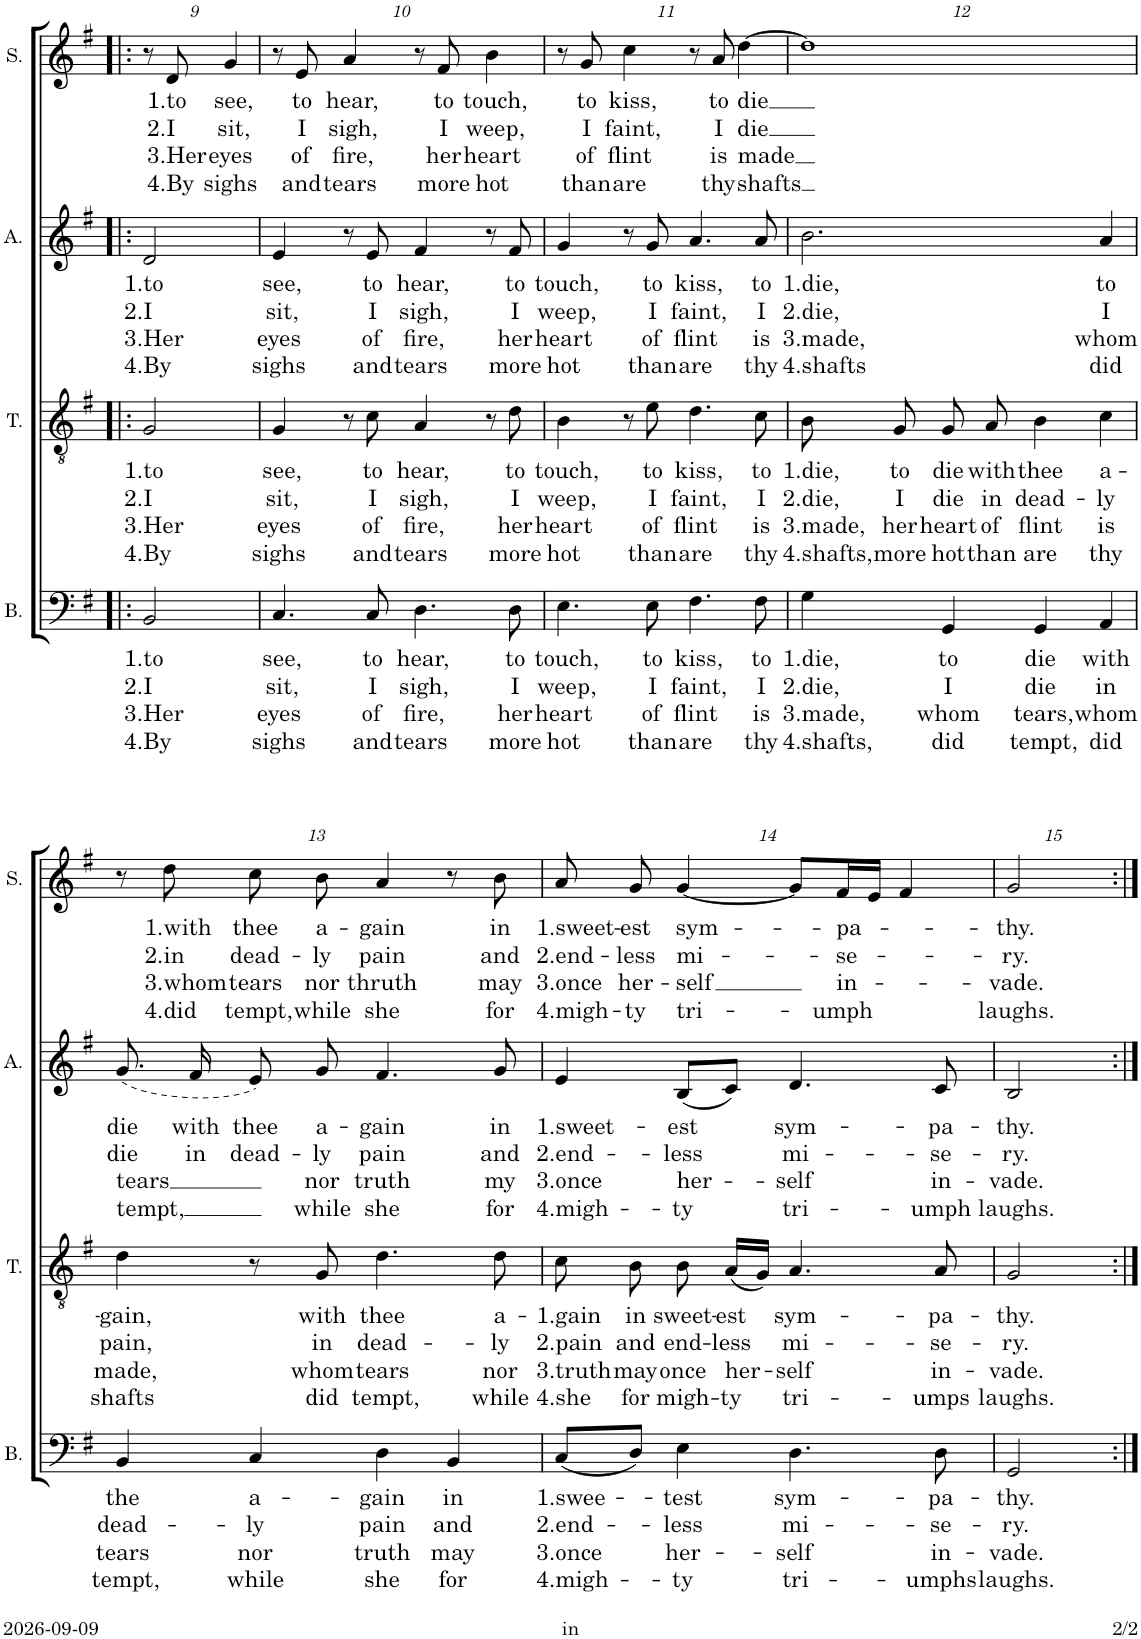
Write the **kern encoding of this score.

**kern	**text	**text	**text	**text	**kern	**text	**text	**text	**text	**kern	**text	**text	**text	**text	**kern	**text	**text	**text	**text
*part4	*part4	*part4	*part4	*part4	*part3	*part3	*part3	*part3	*part3	*part2	*part2	*part2	*part2	*part2	*part1	*part1	*part1	*part1	*part1
*staff4	*staff4	*staff4	*staff4	*staff4	*staff3	*staff3	*staff3	*staff3	*staff3	*staff2	*staff2	*staff2	*staff2	*staff2	*staff1	*staff1	*staff1	*staff1	*staff1
*I"Bass	*	*	*	*	*I"Tenor	*	*	*	*	*I"Alto	*	*	*	*	*I"Soprano	*	*	*	*
*I'B.	*	*	*	*	*I'T.	*	*	*	*	*I'A.	*	*	*	*	*I'S.	*	*	*	*
!!LO:PB:g=z
*clefF4	*	*	*	*	*clefGv2	*	*	*	*	*clefG2	*	*	*	*	*clefG2	*	*	*	*
*k[f#]	*	*	*	*	*k[f#]	*	*	*	*	*k[f#]	*	*	*	*	*k[f#]	*	*	*	*
*M4/4	*	*	*	*	*M4/4	*	*	*	*	*M4/4	*	*	*	*	*M4/4	*	*	*	*
=9!|:	=9!|:	=9!|:	=9!|:	=9!|:	=9!|:	=9!|:	=9!|:	=9!|:	=9!|:	=9!|:	=9!|:	=9!|:	=9!|:	=9!|:	=9!|:	=9!|:	=9!|:	=9!|:	=9!|:
!	!LO:LY:b	!LO:LY:b	!LO:LY:b	!LO:LY:b	!	!LO:LY:b	!LO:LY:b	!LO:LY:b	!LO:LY:b	!	!LO:LY:b	!LO:LY:b	!LO:LY:b	!LO:LY:b	!	!	!	!	!
2BB/	1.to	2.I	3.Her	4.By	2G/	1.to	2.I	3.Her	4.By	2d/	1.to	2.I	3.Her	4.By	8r	.	.	.	.
!	!	!	!	!	!	!	!	!	!	!	!	!	!	!	!	!LO:LY:b	!LO:LY:b	!LO:LY:b	!LO:LY:b
.	.	.	.	.	.	.	.	.	.	.	.	.	.	.	8d/	1.to	2.I	3.Her	4.By
!	!	!	!	!	!	!	!	!	!	!	!	!	!	!	!	!LO:LY:b	!LO:LY:b	!LO:LY:b	!LO:LY:b
.	.	.	.	.	.	.	.	.	.	.	.	.	.	.	4g/	see,	sit,	eyes	sighs
=10	=10	=10	=10	=10	=10	=10	=10	=10	=10	=10	=10	=10	=10	=10	=10	=10	=10	=10	=10
!	!LO:LY:b	!LO:LY:b	!LO:LY:b	!LO:LY:b	!	!LO:LY:b	!LO:LY:b	!LO:LY:b	!LO:LY:b	!	!LO:LY:b	!LO:LY:b	!LO:LY:b	!LO:LY:b	!	!	!	!	!
4.C/	see,	sit,	eyes	sighs	4G/	see,	sit,	eyes	sighs	4e/	see,	sit,	eyes	sighs	8r	.	.	.	.
!	!	!	!	!	!	!	!	!	!	!	!	!	!	!	!	!LO:LY:b	!LO:LY:b	!LO:LY:b	!LO:LY:b
.	.	.	.	.	.	.	.	.	.	.	.	.	.	.	8e/	to	I	of	and
!	!	!	!	!	!	!	!	!	!	!	!	!	!	!	!	!LO:LY:b	!LO:LY:b	!LO:LY:b	!LO:LY:b
.	.	.	.	.	8r	.	.	.	.	8r	.	.	.	.	4a/	hear,	sigh,	fire,	tears
!	!LO:LY:b	!LO:LY:b	!LO:LY:b	!LO:LY:b	!	!LO:LY:b	!LO:LY:b	!LO:LY:b	!LO:LY:b	!	!LO:LY:b	!LO:LY:b	!LO:LY:b	!LO:LY:b	!	!	!	!	!
8C/	to	I	of	and	8c\	to	I	of	and	8e/	to	I	of	and	.	.	.	.	.
!	!LO:LY:b	!LO:LY:b	!LO:LY:b	!LO:LY:b	!	!LO:LY:b	!LO:LY:b	!LO:LY:b	!LO:LY:b	!	!LO:LY:b	!LO:LY:b	!LO:LY:b	!LO:LY:b	!	!	!	!	!
4.D\	hear,	sigh,	fire,	tears	4A/	hear,	sigh,	fire,	tears	4f#/	hear,	sigh,	fire,	tears	8r	.	.	.	.
!	!	!	!	!	!	!	!	!	!	!	!	!	!	!	!	!LO:LY:b	!LO:LY:b	!LO:LY:b	!LO:LY:b
.	.	.	.	.	.	.	.	.	.	.	.	.	.	.	8f#/	to	I	her	more
!	!	!	!	!	!	!	!	!	!	!	!	!	!	!	!	!LO:LY:b	!LO:LY:b	!LO:LY:b	!LO:LY:b
.	.	.	.	.	8r	.	.	.	.	8r	.	.	.	.	4b\	touch,	weep,	heart	hot
!	!LO:LY:b	!LO:LY:b	!LO:LY:b	!LO:LY:b	!	!LO:LY:b	!LO:LY:b	!LO:LY:b	!LO:LY:b	!	!LO:LY:b	!LO:LY:b	!LO:LY:b	!LO:LY:b	!	!	!	!	!
8D\	to	I	her	more	8d\	to	I	her	more	8f#/	to	I	her	more	.	.	.	.	.
=11	=11	=11	=11	=11	=11	=11	=11	=11	=11	=11	=11	=11	=11	=11	=11	=11	=11	=11	=11
!	!LO:LY:b	!LO:LY:b	!LO:LY:b	!LO:LY:b	!	!LO:LY:b	!LO:LY:b	!LO:LY:b	!LO:LY:b	!	!LO:LY:b	!LO:LY:b	!LO:LY:b	!LO:LY:b	!	!	!	!	!
4.E\	touch,	weep,	heart	hot	4B\	touch,	weep,	heart	hot	4g/	touch,	weep,	heart	hot	8r	.	.	.	.
!	!	!	!	!	!	!	!	!	!	!	!	!	!	!	!	!LO:LY:b	!LO:LY:b	!LO:LY:b	!LO:LY:b
.	.	.	.	.	.	.	.	.	.	.	.	.	.	.	8g/	to	I	of	than
!	!	!	!	!	!	!	!	!	!	!	!	!	!	!	!	!LO:LY:b	!LO:LY:b	!LO:LY:b	!LO:LY:b
.	.	.	.	.	8r	.	.	.	.	8r	.	.	.	.	4cc\	kiss,	faint,	flint	are
!	!LO:LY:b	!LO:LY:b	!LO:LY:b	!LO:LY:b	!	!LO:LY:b	!LO:LY:b	!LO:LY:b	!LO:LY:b	!	!LO:LY:b	!LO:LY:b	!LO:LY:b	!LO:LY:b	!	!	!	!	!
8E\	to	I	of	than	8e\	to	I	of	than	8g/	to	I	of	than	.	.	.	.	.
!	!LO:LY:b	!LO:LY:b	!LO:LY:b	!LO:LY:b	!	!LO:LY:b	!LO:LY:b	!LO:LY:b	!LO:LY:b	!	!LO:LY:b	!LO:LY:b	!LO:LY:b	!LO:LY:b	!	!	!	!	!
4.F#\	kiss,	faint,	flint	are	4.d\	kiss,	faint,	flint	are	4.a/	kiss,	faint,	flint	are	8r	.	.	.	.
!	!	!	!	!	!	!	!	!	!	!	!	!	!	!	!	!LO:LY:b	!LO:LY:b	!LO:LY:b	!LO:LY:b
.	.	.	.	.	.	.	.	.	.	.	.	.	.	.	8a/	to	I	is	thy
!	!	!	!	!	!	!	!	!	!	!	!	!	!	!	!	!LO:LY:b	!LO:LY:b	!LO:LY:b	!LO:LY:b
.	.	.	.	.	.	.	.	.	.	.	.	.	.	.	[4dd\	die	die	made	shafts
!	!LO:LY:b	!LO:LY:b	!LO:LY:b	!LO:LY:b	!	!LO:LY:b	!LO:LY:b	!LO:LY:b	!LO:LY:b	!	!LO:LY:b	!LO:LY:b	!LO:LY:b	!LO:LY:b	!	!	!	!	!
8F#\	to	I	is	thy	8c\	to	I	is	thy	8a/	to	I	is	thy	.	.	.	.	.
=12	=12	=12	=12	=12	=12	=12	=12	=12	=12	=12	=12	=12	=12	=12	=12	=12	=12	=12	=12
!	!LO:LY:b	!LO:LY:b	!LO:LY:b	!LO:LY:b	!	!LO:LY:b	!LO:LY:b	!LO:LY:b	!LO:LY:b	!	!LO:LY:b	!LO:LY:b	!LO:LY:b	!LO:LY:b	!	!	!	!	!
4G\	1.die,	2.die,	3.made,	4.shafts,	8B\	1.die,	2.die,	3.made,	4.shafts,	2.b\	1.die,	2.die,	3.made,	4.shafts	1dd]	.	.	.	.
!	!	!	!	!	!	!LO:LY:b	!LO:LY:b	!LO:LY:b	!LO:LY:b	!	!	!	!	!	!	!	!	!	!
.	.	.	.	.	8G/	to	I	her	more	.	.	.	.	.	.	.	.	.	.
!	!LO:LY:b	!LO:LY:b	!LO:LY:b	!LO:LY:b	!	!LO:LY:b	!LO:LY:b	!LO:LY:b	!LO:LY:b	!	!	!	!	!	!	!	!	!	!
4GG/	to	I	whom	did	8G/	die	die	heart	hot	.	.	.	.	.	.	.	.	.	.
!	!	!	!	!	!	!LO:LY:b	!LO:LY:b	!LO:LY:b	!LO:LY:b	!	!	!	!	!	!	!	!	!	!
.	.	.	.	.	8A/	with	in	of	than	.	.	.	.	.	.	.	.	.	.
!	!LO:LY:b	!LO:LY:b	!LO:LY:b	!LO:LY:b	!	!LO:LY:b	!LO:LY:b	!LO:LY:b	!LO:LY:b	!	!	!	!	!	!	!	!	!	!
4GG/	die	die	tears,	tempt,	4B\	thee	dead-	flint	are	.	.	.	.	.	.	.	.	.	.
!	!LO:LY:b	!LO:LY:b	!LO:LY:b	!LO:LY:b	!	!LO:LY:b	!LO:LY:b	!LO:LY:b	!LO:LY:b	!	!LO:LY:b	!LO:LY:b	!LO:LY:b	!LO:LY:b	!	!	!	!	!
4AA/	with	in	whom	did	4c\	a-	-ly	is	thy	4a/	to	I	whom	did	.	.	.	.	.
!!LO:LB:g=z
=13	=13	=13	=13	=13	=13	=13	=13	=13	=13	=13	=13	=13	=13	=13	=13	=13	=13	=13	=13
!	!LO:LY:b	!LO:LY:b	!LO:LY:b	!LO:LY:b	!	!LO:LY:b	!LO:LY:b	!LO:LY:b	!LO:LY:b	!	!LO:LY:b	!LO:LY:b	!LO:LY:b	!LO:LY:b	!	!	!	!	!
4BB/	the	dead-	tears	tempt,	4d\	-gain,	pain,	made,	shafts	(8.g/	die	die	tears	tempt,	8r	.	.	.	.
!	!	!	!	!	!	!	!	!	!	!	!	!	!	!	!	!LO:LY:b	!LO:LY:b	!LO:LY:b	!LO:LY:b
.	.	.	.	.	.	.	.	.	.	.	.	.	.	.	8dd\	1.with	2.in	3.whom	4.did
!	!	!	!	!	!	!	!	!	!	!	!LO:LY:b	!LO:LY:b	!	!	!	!	!	!	!
.	.	.	.	.	.	.	.	.	.	16f#/	with	in	.	.	.	.	.	.	.
!	!LO:LY:b	!LO:LY:b	!LO:LY:b	!LO:LY:b	!	!	!	!	!	!	!LO:LY:b	!LO:LY:b	!	!	!	!LO:LY:b	!LO:LY:b	!LO:LY:b	!LO:LY:b
4C/	a-	-ly	nor	while	8r	.	.	.	.	8e/)	thee	dead-	.	.	8cc\	thee	dead-	tears	tempt,
!	!	!	!	!	!	!LO:LY:b	!LO:LY:b	!LO:LY:b	!LO:LY:b	!	!LO:LY:b	!LO:LY:b	!LO:LY:b	!LO:LY:b	!	!LO:LY:b	!LO:LY:b	!LO:LY:b	!LO:LY:b
.	.	.	.	.	8G/	with	in	whom	did	8g/	a-	-ly	nor	while	8b\	a-	-ly	nor	while
!	!LO:LY:b	!LO:LY:b	!LO:LY:b	!LO:LY:b	!	!LO:LY:b	!LO:LY:b	!LO:LY:b	!LO:LY:b	!	!LO:LY:b	!LO:LY:b	!LO:LY:b	!LO:LY:b	!	!LO:LY:b	!LO:LY:b	!LO:LY:b	!LO:LY:b
4D\	-gain	pain	truth	she	4.d\	thee	dead-	tears	tempt,	4.f#/	-gain	pain	truth	she	4a/	-gain	pain	thruth	she
!	!LO:LY:b	!LO:LY:b	!LO:LY:b	!LO:LY:b	!	!	!	!	!	!	!	!	!	!	!	!	!	!	!
4BB/	in	and	may	for	.	.	.	.	.	.	.	.	.	.	8r	.	.	.	.
!	!	!	!	!	!	!LO:LY:b	!LO:LY:b	!LO:LY:b	!LO:LY:b	!	!LO:LY:b	!LO:LY:b	!LO:LY:b	!LO:LY:b	!	!LO:LY:b	!LO:LY:b	!LO:LY:b	!LO:LY:b
.	.	.	.	.	8d\	a-	-ly	nor	while	8g/	in	and	my	for	8b\	in	and	may	for
=14	=14	=14	=14	=14	=14	=14	=14	=14	=14	=14	=14	=14	=14	=14	=14	=14	=14	=14	=14
!	!LO:LY:b	!LO:LY:b	!LO:LY:b	!LO:LY:b	!	!LO:LY:b	!LO:LY:b	!LO:LY:b	!LO:LY:b	!	!LO:LY:b	!LO:LY:b	!LO:LY:b	!LO:LY:b	!	!LO:LY:b	!LO:LY:b	!LO:LY:b	!LO:LY:b
(8C/L	1.swee-	2.end-	3.once	4.migh-	8c\	-1.gain	2.pain	3.truth	4.she	4e/	1.sweet-	2.end-	3.once	4.migh-	8a/	1.sweet-	2.end-	3.once	4.migh-
!	!	!	!	!	!	!LO:LY:b	!LO:LY:b	!LO:LY:b	!LO:LY:b	!	!	!	!	!	!	!LO:LY:b	!LO:LY:b	!LO:LY:b	!LO:LY:b
8D/J)	.	.	.	.	8B\	in	and	may	for	.	.	.	.	.	8g/	-est	-less	her-	-ty
!	!LO:LY:b	!LO:LY:b	!LO:LY:b	!LO:LY:b	!	!LO:LY:b	!LO:LY:b	!LO:LY:b	!LO:LY:b	!	!LO:LY:b	!LO:LY:b	!LO:LY:b	!LO:LY:b	!	!LO:LY:b	!LO:LY:b	!LO:LY:b	!LO:LY:b
4E\	-test	-less	her-	-ty	8B\	sweet-	end-	once	migh-	(8B/L	-est	-less	her-	-ty	[4g/	sym-	mi-	-self	tri-
!	!	!	!	!	!	!LO:LY:b	!LO:LY:b	!LO:LY:b	!LO:LY:b	!	!	!	!	!	!	!	!	!	!
.	.	.	.	.	(16A/LL	-est	-less	her-	-ty	8c/J)	.	.	.	.	.	.	.	.	.
.	.	.	.	.	16G/JJ)	.	.	.	.	.	.	.	.	.	.	.	.	.	.
!	!LO:LY:b	!LO:LY:b	!LO:LY:b	!LO:LY:b	!	!LO:LY:b	!LO:LY:b	!LO:LY:b	!LO:LY:b	!	!LO:LY:b	!LO:LY:b	!LO:LY:b	!LO:LY:b	!	!	!	!	!
4.D\	sym-	mi-	-self	tri-	4.A/	sym-	mi-	-self	tri-	4.d/	sym-	mi-	-self	tri-	8g/L]	.	.	.	.
!	!	!	!	!	!	!	!	!	!	!	!	!	!	!	!	!LO:LY:b	!LO:LY:b	!LO:LY:b	!LO:LY:b
.	.	.	.	.	.	.	.	.	.	.	.	.	.	.	16f#/L	-pa-	-se-	in-	-umph
.	.	.	.	.	.	.	.	.	.	.	.	.	.	.	16e/JJ	.	.	.	.
.	.	.	.	.	.	.	.	.	.	.	.	.	.	.	4f#/	.	.	.	.
!	!LO:LY:b	!LO:LY:b	!LO:LY:b	!LO:LY:b	!	!LO:LY:b	!LO:LY:b	!LO:LY:b	!LO:LY:b	!	!LO:LY:b	!LO:LY:b	!LO:LY:b	!LO:LY:b	!	!	!	!	!
8D\	-pa-	-se-	in-	-umphs	8A/	-pa-	-se-	in-	-umps	8c/	-pa-	-se-	in-	-umph	.	.	.	.	.
=15	=15	=15	=15	=15	=15	=15	=15	=15	=15	=15	=15	=15	=15	=15	=15	=15	=15	=15	=15
!	!LO:LY:b	!LO:LY:b	!LO:LY:b	!LO:LY:b	!	!LO:LY:b	!LO:LY:b	!LO:LY:b	!LO:LY:b	!	!LO:LY:b	!LO:LY:b	!LO:LY:b	!LO:LY:b	!	!LO:LY:b	!LO:LY:b	!LO:LY:b	!LO:LY:b
2GG/	-thy.	-ry.	-vade.	laughs.	2G/	-thy.	-ry.	-vade.	laughs.	2B/	-thy.	-ry.	-vade.	laughs.	2g/	-thy.	-ry.	-vade.	laughs.
=:|!	=:|!	=:|!	=:|!	=:|!	=:|!	=:|!	=:|!	=:|!	=:|!	=:|!	=:|!	=:|!	=:|!	=:|!	=:|!	=:|!	=:|!	=:|!	=:|!
*-	*-	*-	*-	*-	*-	*-	*-	*-	*-	*-	*-	*-	*-	*-	*-	*-	*-	*-	*-
